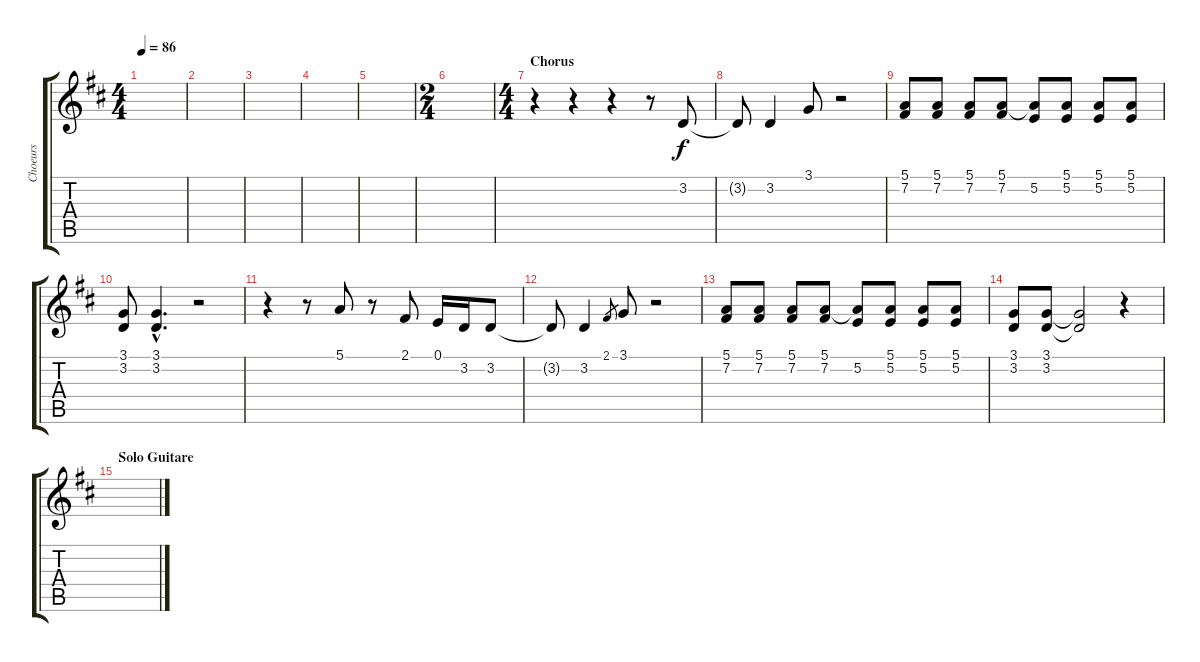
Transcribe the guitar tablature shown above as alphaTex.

\track ("Choeurs" "Choeurs") {instrument synthvoice}
\staff {score tabs}
\tuning (E4 B3 G3 D3 A2 E2) {hide}
\ts (4 4)
\tempo 86
\clef g2
\ks d
|
|
|
|
|
\ts (2 4)
|
\ts (4 4)
\section ("" "Chorus")
r.4 r.4 r.4 r.8 3.2.8 |
3.2{t}.8 3.2.4 3.1.8 r.2 |
(5.1 7.2).8 (5.1 7.2).8 (5.1 7.2).8 (5.1 7.2).8 (5.1{t} 5.2).8 (5.1 5.2).8 (5.1 5.2).8 (5.1 5.2).8 |
(3.1 3.2).8 (3.1{hac} 3.2{hac}).4{d} r.2 |
r.4 r.8 5.1.8 r.8 2.1.8 0.1.16 3.2.16 3.2.8 |
3.2{t}.8 3.2.4 2.1.8{gr} 3.1.8 r.2 |
(5.1 7.2).8 (5.1 7.2).8 (5.1 7.2).8 (5.1 7.2).8 (5.1{t} 5.2).8 (5.1 5.2).8 (5.1 5.2).8 (5.1 5.2).8 |
(3.1 3.2).8 (3.1 3.2).8 (3.1{t} 3.2{t}).2 r.4 |
\section ("" "Solo Guitare")
